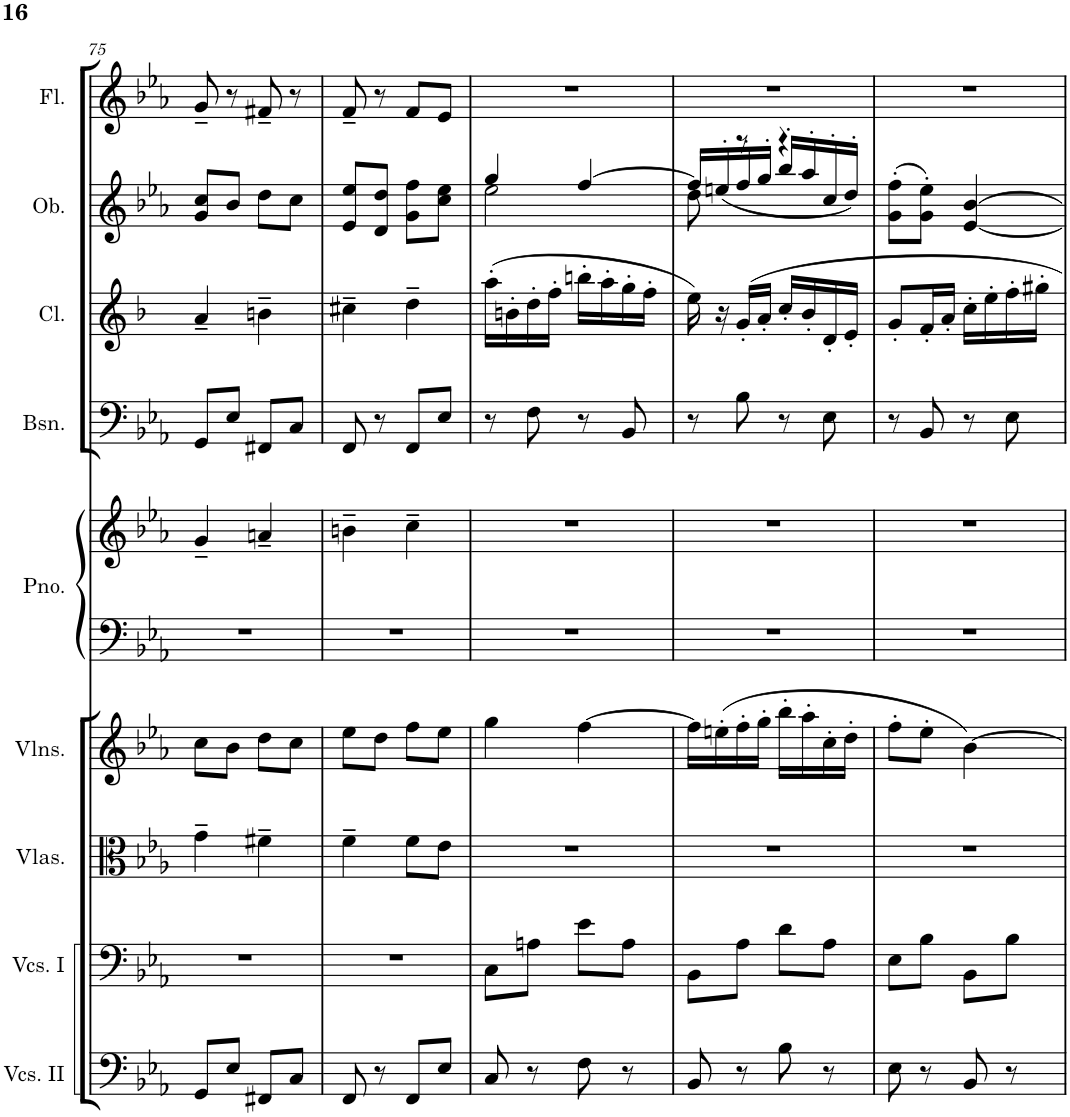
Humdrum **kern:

**kern	**kern	**kern	**kern	**kern	**kern	**kern	**kern	**kern	**kern
*part9	*part8	*part7	*part6	*part5	*part5	*part4	*part3	*part2	*part1
*staff10	*staff9	*staff8	*staff7	*staff6	*staff5	*staff4	*staff3	*staff2	*staff1
*I"Violoncellos II	*I"Violoncellos I	*I"Violas	*I"Violins	*I"Piano	*	*I"Bassoon	*I"Clarinet	*I"Oboe	*I"Flute
*I'Vcs. II	*I'Vcs. I	*I'Vlas.	*I'Vlns.	*I'Pno.	*	*I'Bsn.	*I'Cl.	*I'Ob.	*I'Fl.
!!LO:PB:g=z
*clefF4	*clefF4	*clefC3	*clefG2	*clefF4	*clefG2	*clefF4	*clefG2	*clefG2	*clefG2
*	*	*	*	*	*	*	*Trd1c2	*	*
*k[b-e-a-]	*k[b-e-a-]	*k[b-e-a-]	*k[b-e-a-]	*k[b-e-a-]	*k[b-e-a-]	*k[b-e-a-]	*k[b-]	*k[b-e-a-]	*k[b-e-a-]
*M2/4	*M2/4	*M2/4	*M2/4	*M2/4	*M2/4	*M2/4	*M2/4	*M2/4	*M2/4
=75	=75	=75	=75	=75	=75	=75	=75	=75	=75
8GG/L	2r	4g~\	8cc\L	2r	4g~/	8GG/L	4a~/	8g/ 8cc/L	8g~/
8E-/J	.	.	8b-\J	.	.	8E-/J	.	8b-/J	8r
8FF#X/L	.	4f#X~\	8dd\L	.	4an~/	8FF#X/L	4bn~\	8dd\L	8f#X~/
8C/J	.	.	8cc\J	.	.	8C/J	.	8cc\J	8r
=76	=76	=76	=76	=76	=76	=76	=76	=76	=76
8FF/	2r	4f~\	8ee-\L	2r	4bn~\	8FF/	4cc#X~\	8e-/ 8ee-/L	8f~/
8r	.	.	8dd\J	.	.	8r	.	8d/ 8dd/J	8r
8FF/L	.	8f\L	8ff\L	.	4cc~\	8FF/L	4dd~\	8g\ 8ff\L	8f/L
8E-/J	.	8e-\J	8ee-\J	.	.	8E-/J	.	8cc\ 8ee-\J	8e-/J
=77	=77	=77	=77	=77	=77	=77	=77	=77	=77
*	*	*	*	*	*	*	*	*^	*
8C/	8C\L	2r	4gg\	2r	2r	8r	(16aa'\LL	2ee-\	4gg/	2r
.	.	.	.	.	.	.	16bn'\	.	.	.
8r	8An\J	.	.	.	.	8F\	16dd'\	.	.	.
.	.	.	.	.	.	.	16ff'\JJ	.	.	.
8F\	8e-\L	.	[4ff\	.	.	8r	16bbn'\LL	.	[4ff/	.
.	.	.	.	.	.	.	16aa'\	.	.	.
8r	8A\J	.	.	.	.	8BB-/	16gg'\	.	.	.
.	.	.	.	.	.	.	16ff'\JJ	.	.	.
=78	=78	=78	=78	=78	=78	=78	=78	=78	=78	=78
8BB-/	8BB-\L	2r	16ff\LL]	2r	2r	8r	16ee\)	8dd\	16ff/LL]	2r
.	.	.	(16een'\	.	.	.	16r	.	(16een'/	.
8r	8A-\J	.	16ff'\	.	.	8B-\	16g'/LL	8r	16ff'/	.
.	.	.	16gg'\JJ	.	.	.	16a'/JJ	.	16gg'/JJ	.
8B-\	8d\L	.	16bb-'\LL	.	.	8r	16cc'/LL	4r	16bb-'/LL	.
.	.	.	16aa-'\	.	.	.	16b-'/	.	16aa-'/	.
8r	8A-\J	.	16cc'\	.	.	8E-\	16d'/	.	16cc'/	.
.	.	.	16dd'\JJ	.	.	.	16e'/JJ	.	16dd'/JJ)	.
*	*	*	*	*	*	*	*	*v	*v	*
=79	=79	=79	=79	=79	=79	=79	=79	=79	=79
8E-\	8E-\L	2r	8ff'\L	2r	2r	8r	8g'/L	(8g\' 8ff\'L	2r
8r	8B-\J	.	8ee-'\J	.	.	8BB-/	16f'/L	8g\' 8ee-\'J)	.
.	.	.	.	.	.	.	16a'/JJ	.	.
8BB-/	8BB-\L	.	[4b-\)	.	.	8r	16cc'\LL	[4e-/ [4b-/	.
.	.	.	.	.	.	.	16ee'\	.	.
8r	8B-\J	.	.	.	.	8E-\	16ff'\	.	.
.	.	.	.	.	.	.	16gg#X'\JJ	.	.
=	=	=	=	=	=	=	=	=	=
*-	*-	*-	*-	*-	*-	*-	*-	*-	*-
